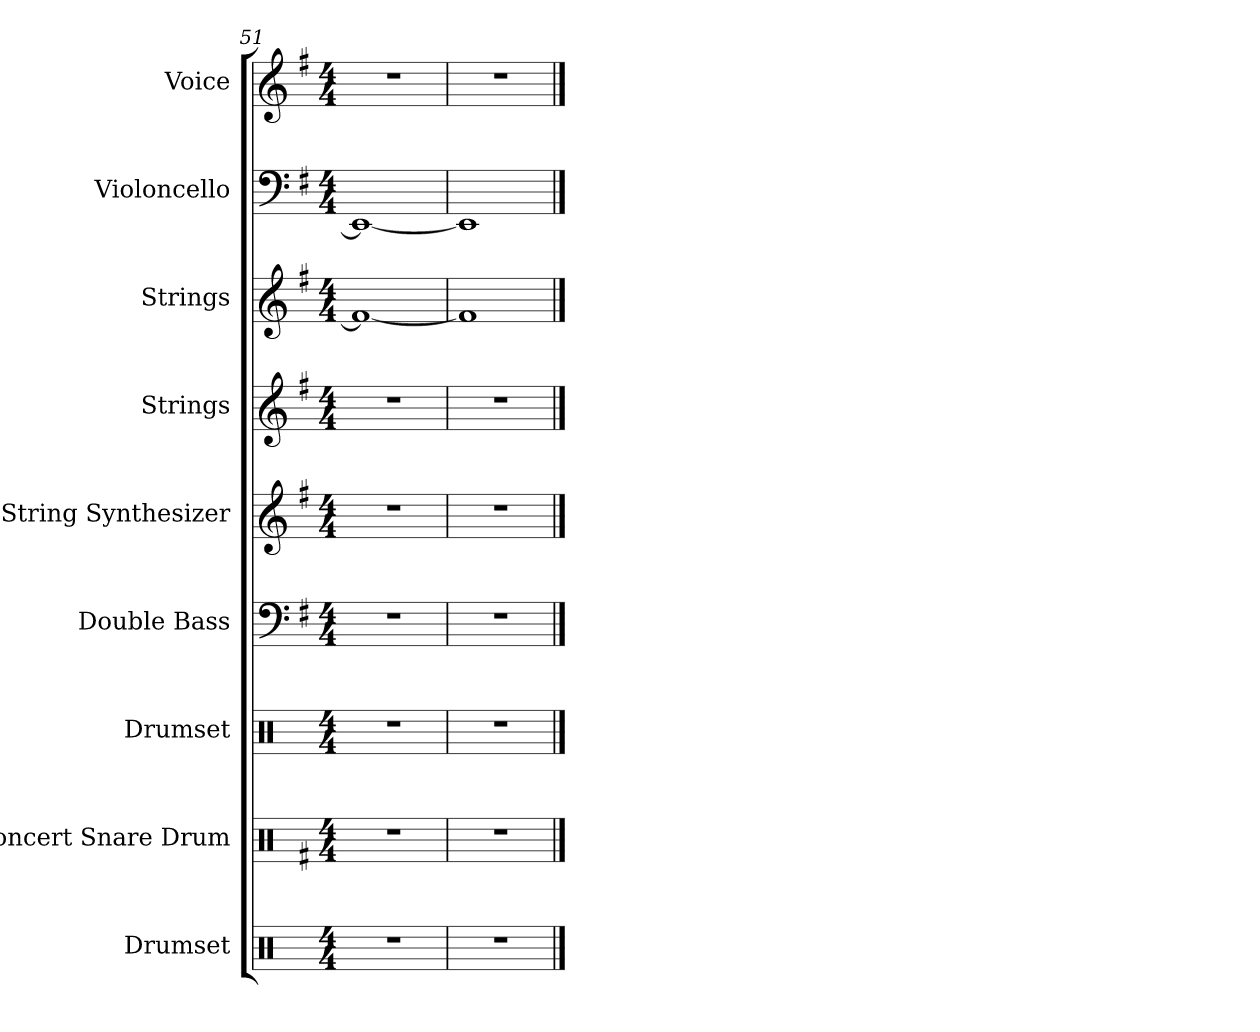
**kern	**kern	**kern	**kern	**kern	**kern	**kern	**kern	**kern
*part9	*part8	*part7	*part6	*part5	*part4	*part3	*part2	*part1
*staff9	*staff8	*staff7	*staff6	*staff5	*staff4	*staff3	*staff2	*staff1
*I"Drumset	*I"Concert Snare Drum	*I"Drumset	*I"Double Bass	*I"String Synthesizer	*I"Strings	*I"Strings	*I"Violoncello	*I"Voice
*I'D. Set	*I'Con. Sn.	*I'D. Set	*I'Db.	*I'Synth.	*I'St.	*I'St.	*I'Vc.	*I'Vo.
*clefX	*clefX	*clefX	*clefF4	*clefG2	*clefG2	*clefG2	*clefF4	*clefG2
*	*	*	*ITrd7c12	*	*	*	*	*
*k[]	*k[f#]	*k[]	*k[f#]	*k[f#]	*k[f#]	*k[f#]	*k[f#]	*k[f#]
*M4/4	*M4/4	*M4/4	*M4/4	*M4/4	*M4/4	*M4/4	*M4/4	*M4/4
=51	=51	=51	=51	=51	=51	=51	=51	=51
1r	1r	1r	1r	1r	1r	1f#_	1EE_	1r
=52	=52	=52	=52	=52	=52	=52	=52	=52
1r	1r	1r	1r	1r	1r	1f#]	1EE]	1r
==	==	==	==	==	==	==	==	==
*-	*-	*-	*-	*-	*-	*-	*-	*-
